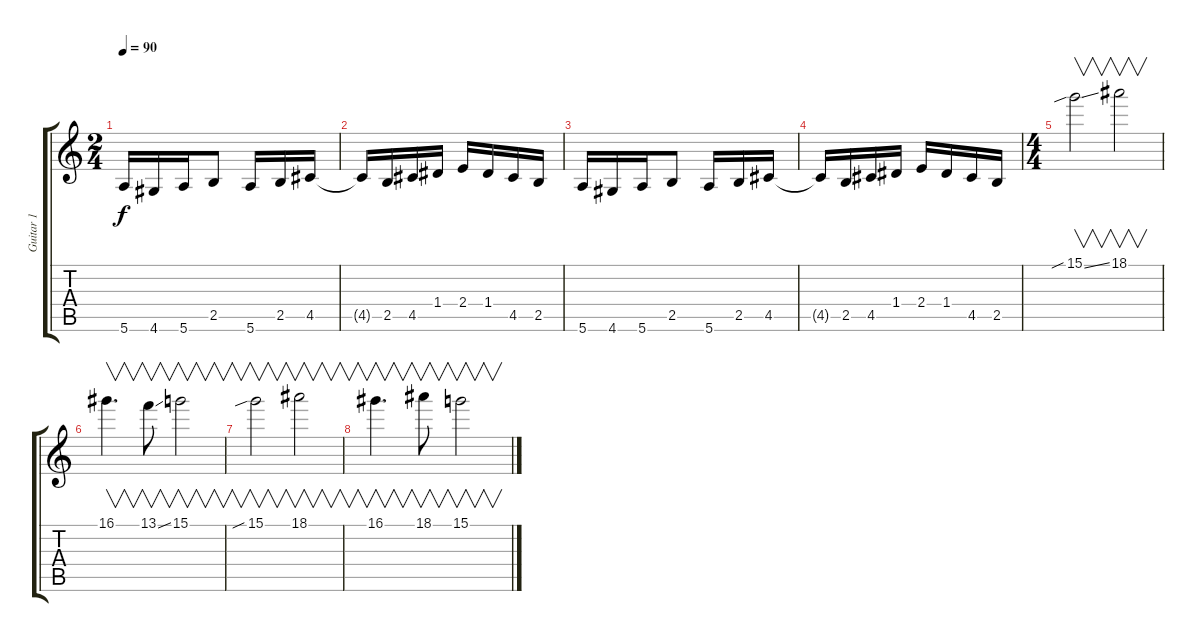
\track ("Guitar 1" "Guitar 1") {instrument distortionguitar}
\staff {score tabs}
\tuning (E4 B3 G3 D3 A2 E2) {hide}
\ts (2 4)
\tempo 90
\clef g2
\ks c
5.6.16{dy f} 4.6.16 5.6.16 2.5.8 5.6.16 2.5.16 4.5.16 |
4.5{t}.16 2.5.16 4.5.16 1.4.16 2.4.16 1.4.16 4.5.16 2.5.16 |
5.6.16 4.6.16 5.6.16 2.5.8 5.6.16 2.5.16 4.5.16 |
4.5{t}.16 2.5.16 4.5.16 1.4.16 2.4.16 1.4.16 4.5.16 2.5.16 |
\ts (4 4)
15.1{sib ss}.2{v} 18.1.2{v} |
16.1.4{v d} 13.1{ss}.8{v} 15.1.2{v} |
15.1{sib}.2{v} 18.1.2{v} |
16.1.4{v d} 18.1.8{v} 15.1.2{v}
